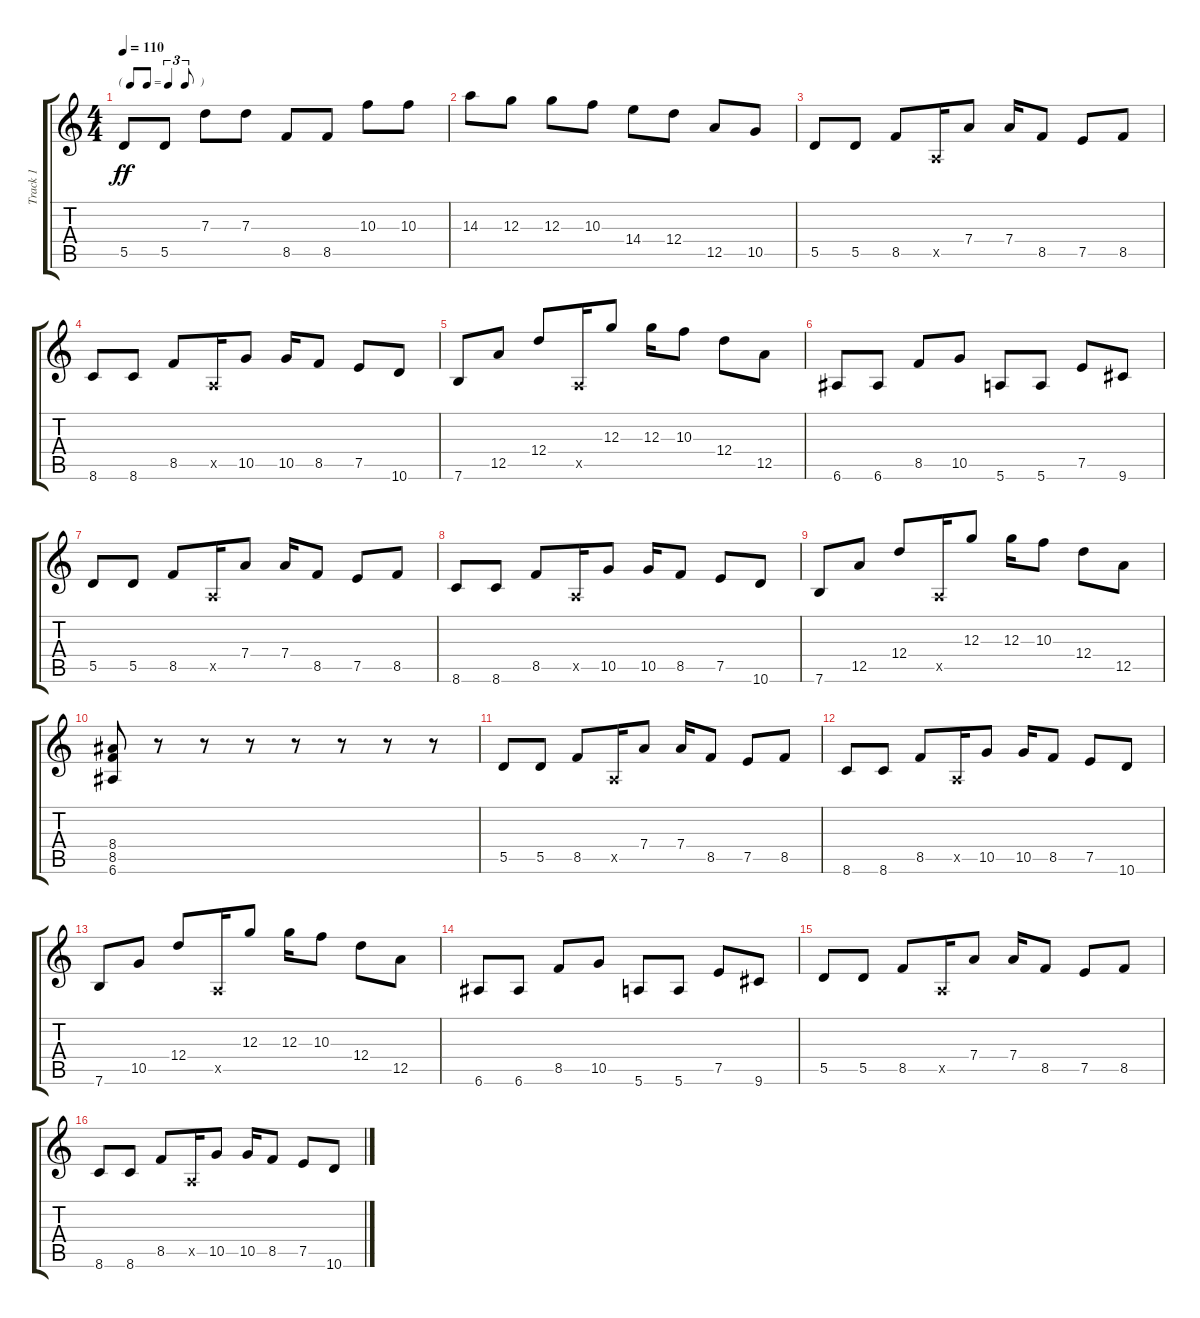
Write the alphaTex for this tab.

\track ("Track 1" "Track 1") {instrument acousticguitarsteel}
\staff {score tabs}
\tuning (E4 B3 G3 D3 A2 E2) {hide}
\ts (4 4)
\tf triplet8th
\tempo 110
\clef g2
\ks c
5.5.8{dy ff instrument acousticguitarsteel} 5.5.8 7.3.8 7.3.8 8.5.8 8.5.8 10.3.8 10.3.8 |
14.3.8 12.3.8 12.3.8 10.3.8 14.4.8 12.4.8 12.5.8 10.5.8 |
5.5.8 5.5.8 8.5.8 0.5{x}.16 7.4.8 7.4.16 8.5.8 7.5.8 8.5.8 |
8.6.8 8.6.8 8.5.8 0.5{x}.16 10.5.8 10.5.16 8.5.8 7.5.8 10.6.8 |
7.6.8 12.5.8 12.4.8 0.5{x}.16 12.3.8 12.3.16 10.3.8 12.4.8 12.5.8 |
6.6.8 6.6.8 8.5.8 10.5.8 5.6.8 5.6.8 7.5.8 9.6.8 |
5.5.8 5.5.8 8.5.8 0.5{x}.16 7.4.8 7.4.16 8.5.8 7.5.8 8.5.8 |
8.6.8 8.6.8 8.5.8 0.5{x}.16 10.5.8 10.5.16 8.5.8 7.5.8 10.6.8 |
7.6.8 12.5.8 12.4.8 0.5{x}.16 12.3.8 12.3.16 10.3.8 12.4.8 12.5.8 |
(8.4 8.5 6.6).8 r.8 r.8 r.8 r.8 r.8 r.8 r.8 |
5.5.8 5.5.8 8.5.8 0.5{x}.16 7.4.8 7.4.16 8.5.8 7.5.8 8.5.8 |
8.6.8 8.6.8 8.5.8 0.5{x}.16 10.5.8 10.5.16 8.5.8 7.5.8 10.6.8 |
7.6.8 10.5.8 12.4.8 0.5{x}.16 12.3.8 12.3.16 10.3.8 12.4.8 12.5.8 |
6.6.8 6.6.8 8.5.8 10.5.8 5.6.8 5.6.8 7.5.8 9.6.8 |
5.5.8 5.5.8 8.5.8 0.5{x}.16 7.4.8 7.4.16 8.5.8 7.5.8 8.5.8 |
8.6.8 8.6.8 8.5.8 0.5{x}.16 10.5.8 10.5.16 8.5.8 7.5.8 10.6.8
